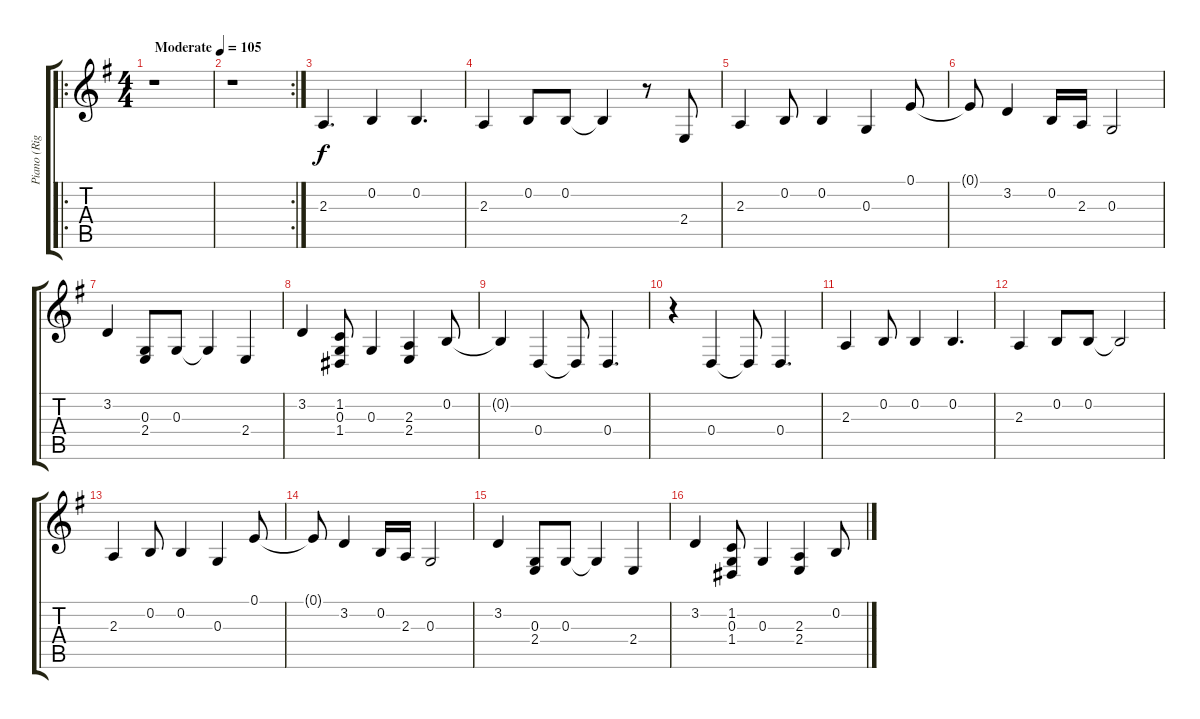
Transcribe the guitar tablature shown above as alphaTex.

\track ("Piano (Right Hand)" "Piano (Rig") {instrument acousticgrandpiano}
\staff {score tabs}
\tuning (E4 B3 G3 D3 A2 E2) {hide}
\ro
\ts (4 4)
\tempo (105 "Moderate")
\clef g2
\ks g
r.1{dy f instrument acousticgrandpiano} |
\rc 2
r.1 |
2.3.4{d} 0.2.4 0.2.4{d} |
2.3.4 0.2.8 0.2.8 0.2{t}.4 r.8 2.4.8 |
2.3.4 0.2.8 0.2.4 0.3.4 0.1.8 |
0.1{t}.8 3.2.4 0.2.16 2.3.16 0.3.2 |
3.2.4 (0.3 2.4).8 0.3.8 0.3{t}.4 2.4.4 |
3.2.4 (1.2 0.3 1.4).8 0.3.4 (2.3 2.4).4 0.2.8 |
0.2{t}.4 0.4.4 0.4{t}.8 0.4.4{d} |
r.4 0.4.4 0.4{t}.8 0.4.4{d} |
2.3.4 0.2.8 0.2.4 0.2.4{d} |
2.3.4 0.2.8 0.2.8 0.2{t}.2 |
2.3.4 0.2.8 0.2.4 0.3.4 0.1.8 |
0.1{t}.8 3.2.4 0.2.16 2.3.16 0.3.2 |
3.2.4 (0.3 2.4).8 0.3.8 0.3{t}.4 2.4.4 |
3.2.4 (1.2 0.3 1.4).8 0.3.4 (2.3 2.4).4 0.2.8
